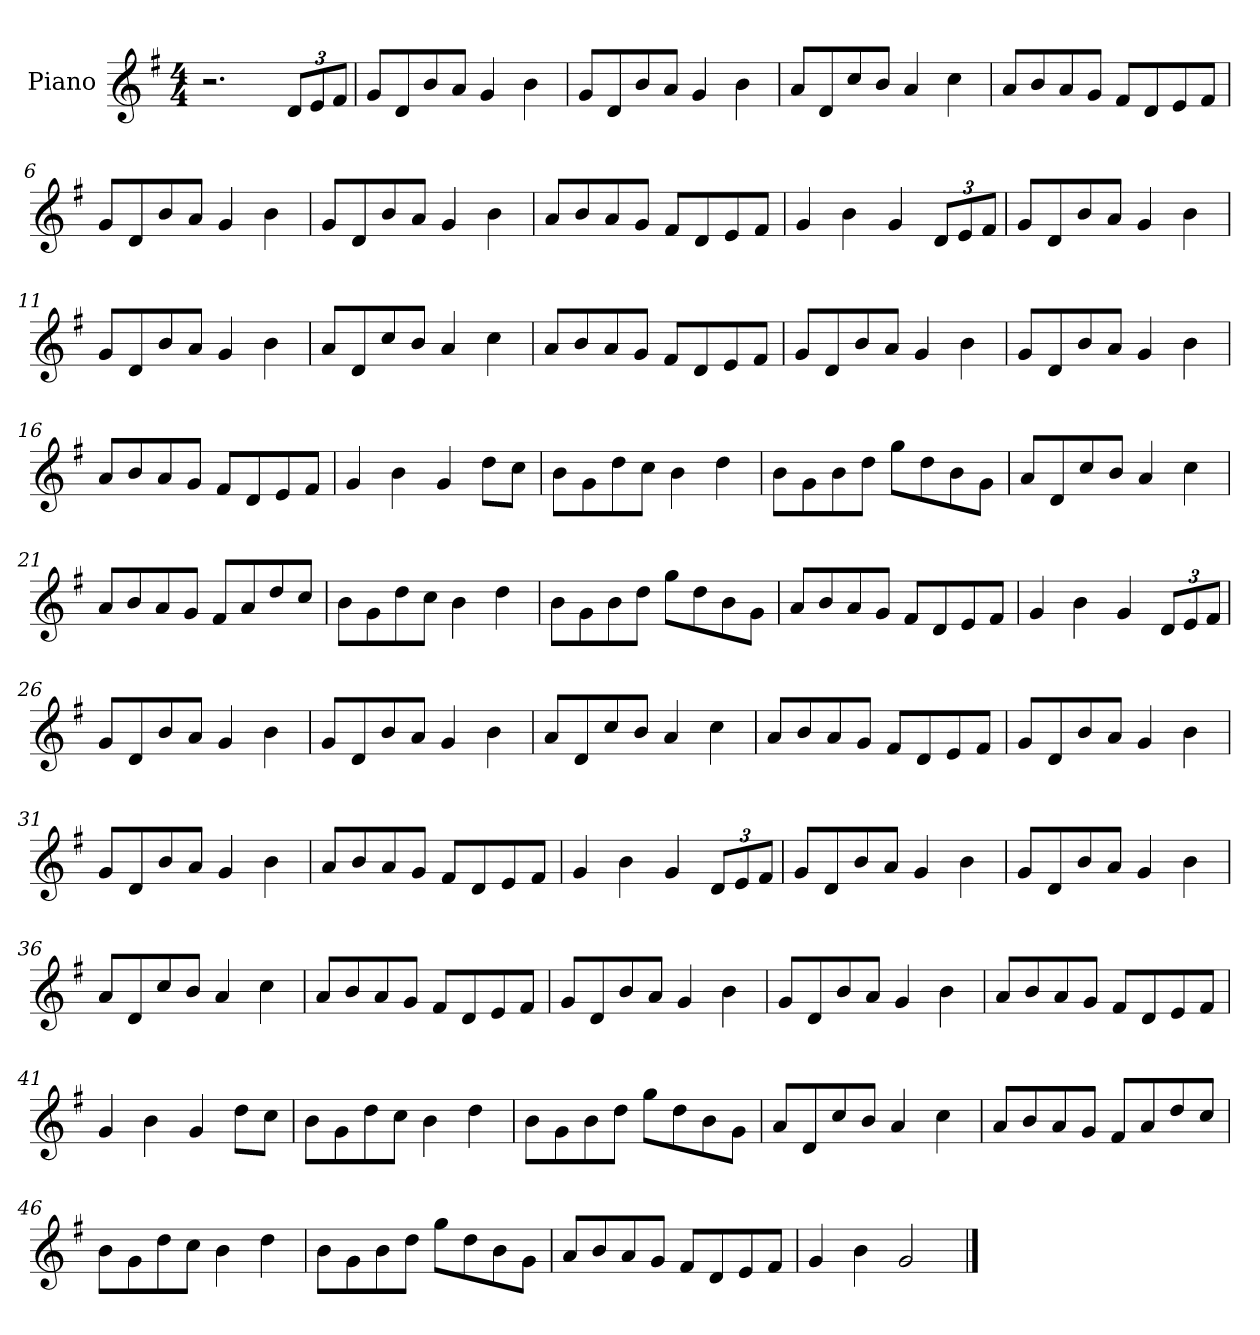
**kern
*part1
*staff1
*I"Piano
*I'Pno
*clefG2
*k[f#]
*M4/4
=1
2.r
*Xbrackettup
12d/L
12e/
12f#/J
=2
8g/L
8d/
8b/
8a/J
4g/
4b\
=3
8g/L
8d/
8b/
8a/J
4g/
4b\
=4
8a/L
8d/
8cc/
8b/J
4a/
4cc\
=5
8a/L
8b/
8a/
8g/J
8f#/L
8d/
8e/
8f#/J
=6
8g/L
8d/
8b/
8a/J
4g/
4b\
=7
8g/L
8d/
8b/
8a/J
4g/
4b\
=8
8a/L
8b/
8a/
8g/J
8f#/L
8d/
8e/
8f#/J
=9
4g/
4b\
4g/
12d/L
12e/
12f#/J
=10
8g/L
8d/
8b/
8a/J
4g/
4b\
=11
8g/L
8d/
8b/
8a/J
4g/
4b\
=12
8a/L
8d/
8cc/
8b/J
4a/
4cc\
=13
8a/L
8b/
8a/
8g/J
8f#/L
8d/
8e/
8f#/J
=14
8g/L
8d/
8b/
8a/J
4g/
4b\
=15
8g/L
8d/
8b/
8a/J
4g/
4b\
=16
8a/L
8b/
8a/
8g/J
8f#/L
8d/
8e/
8f#/J
=17
4g/
4b\
4g/
8dd\L
8cc\J
=18
8b\L
8g\
8dd\
8cc\J
4b\
4dd\
=19
8b\L
8g\
8b\
8dd\J
8gg\L
8dd\
8b\
8g\J
=20
8a/L
8d/
8cc/
8b/J
4a/
4cc\
=21
8a/L
8b/
8a/
8g/J
8f#/L
8a/
8dd/
8cc/J
=22
8b\L
8g\
8dd\
8cc\J
4b\
4dd\
=23
8b\L
8g\
8b\
8dd\J
8gg\L
8dd\
8b\
8g\J
=24
8a/L
8b/
8a/
8g/J
8f#/L
8d/
8e/
8f#/J
=25
4g/
4b\
4g/
12d/L
12e/
12f#/J
=26
8g/L
8d/
8b/
8a/J
4g/
4b\
=27
8g/L
8d/
8b/
8a/J
4g/
4b\
=28
8a/L
8d/
8cc/
8b/J
4a/
4cc\
=29
8a/L
8b/
8a/
8g/J
8f#/L
8d/
8e/
8f#/J
=30
8g/L
8d/
8b/
8a/J
4g/
4b\
=31
8g/L
8d/
8b/
8a/J
4g/
4b\
=32
8a/L
8b/
8a/
8g/J
8f#/L
8d/
8e/
8f#/J
=33
4g/
4b\
4g/
12d/L
12e/
12f#/J
=34
8g/L
8d/
8b/
8a/J
4g/
4b\
=35
8g/L
8d/
8b/
8a/J
4g/
4b\
=36
8a/L
8d/
8cc/
8b/J
4a/
4cc\
=37
8a/L
8b/
8a/
8g/J
8f#/L
8d/
8e/
8f#/J
=38
8g/L
8d/
8b/
8a/J
4g/
4b\
=39
8g/L
8d/
8b/
8a/J
4g/
4b\
=40
8a/L
8b/
8a/
8g/J
8f#/L
8d/
8e/
8f#/J
=41
4g/
4b\
4g/
8dd\L
8cc\J
=42
8b\L
8g\
8dd\
8cc\J
4b\
4dd\
=43
8b\L
8g\
8b\
8dd\J
8gg\L
8dd\
8b\
8g\J
=44
8a/L
8d/
8cc/
8b/J
4a/
4cc\
=45
8a/L
8b/
8a/
8g/J
8f#/L
8a/
8dd/
8cc/J
=46
8b\L
8g\
8dd\
8cc\J
4b\
4dd\
=47
8b\L
8g\
8b\
8dd\J
8gg\L
8dd\
8b\
8g\J
=48
8a/L
8b/
8a/
8g/J
8f#/L
8d/
8e/
8f#/J
=49
4g/
4b\
2g/
==
*-
